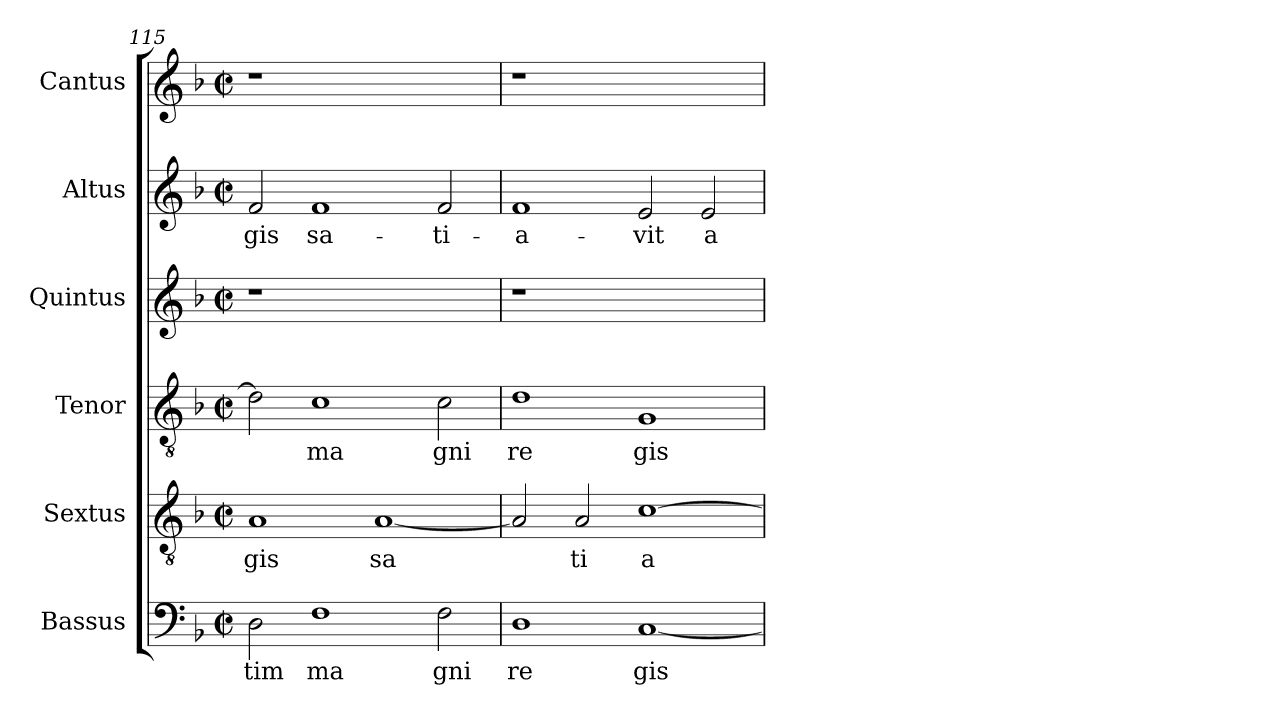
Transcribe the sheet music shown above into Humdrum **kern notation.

**kern	**text	**kern	**text	**kern	**text	**kern	**kern	**text	**kern
*part6	*part6	*part5	*part5	*part4	*part4	*part3	*part2	*part2	*part1
*staff6	*staff6	*staff5	*staff5	*staff4	*staff4	*staff3	*staff2	*staff2	*staff1
*I"Bassus	*	*I"Sextus	*	*I"Tenor	*	*I"Quintus	*I"Altus	*	*I"Cantus
*I'Bassus	*	*I'Sextus	*	*I'Tenor	*	*I'Quintus	*I'Altus	*	*I'Cantus
*clefF4	*	*clefGv2	*	*clefGv2	*	*clefG2	*clefG2	*	*clefG2
*k[b-]	*	*k[b-]	*	*k[b-]	*	*k[b-]	*k[b-]	*	*k[b-]
*F:	*	*F:	*	*F:	*	*F:	*F:	*	*F:
*M2/2	*	*M2/2	*	*M2/2	*	*M2/2	*M2/2	*	*M2/2
*met(c|)	*	*met(c|)	*	*met(c|)	*	*met(c|)	*met(c|)	*	*met(c|)
=115	=115	=115	=115	=115	=115	=115	=115	=115	=115
!	!LO:LY:b:cj	!	!LO:LY:b:cj	!	!	!	!	!LO:LY:b:cj	!
2D\	tim	1A	gis	2d\]	.	1r	2f/	-gis	1r
!	!LO:LY:b:cj	!	!	!	!LO:LY:b:cj	!	!	!LO:LY:b:cj	!
1F	ma	.	.	1c	ma	.	1f	sa-	.
!	!	!	!LO:LY:b:cj	!	!	!	!	!	!
.	.	[<1A	sa	.	.	1ryy	.	.	1ryy
!	!LO:LY:b:cj	!	!	!	!LO:LY:b:cj	!	!	!LO:LY:b:cj	!
2F\	gni	.	.	2c\	gni	.	2f/	-ti-	.
=116	=116	=116	=116	=116	=116	=116	=116	=116	=116
!	!LO:LY:b:cj	!	!	!	!LO:LY:b:cj	!	!	!LO:LY:b:cj	!
1D	re	2A/]	.	1d	re	1r	1f	-a-	1r
!	!	!	!LO:LY:b:cj	!	!	!	!	!	!
.	.	2A/	ti	.	.	.	.	.	.
!	!LO:LY:b:cj	!	!LO:LY:b:rj	!	!LO:LY:b:cj	!	!	!LO:LY:b:cj	!
[<1C	gis	[>1c	a	1G	gis	1ryy	2e/	-vit	1ryy
!	!	!	!	!	!	!	!	!LO:LY:b:cj	!
.	.	.	.	.	.	.	2e/	a-	.
=	=	=	=	=	=	=	=	=	=
*-	*-	*-	*-	*-	*-	*-	*-	*-	*-
